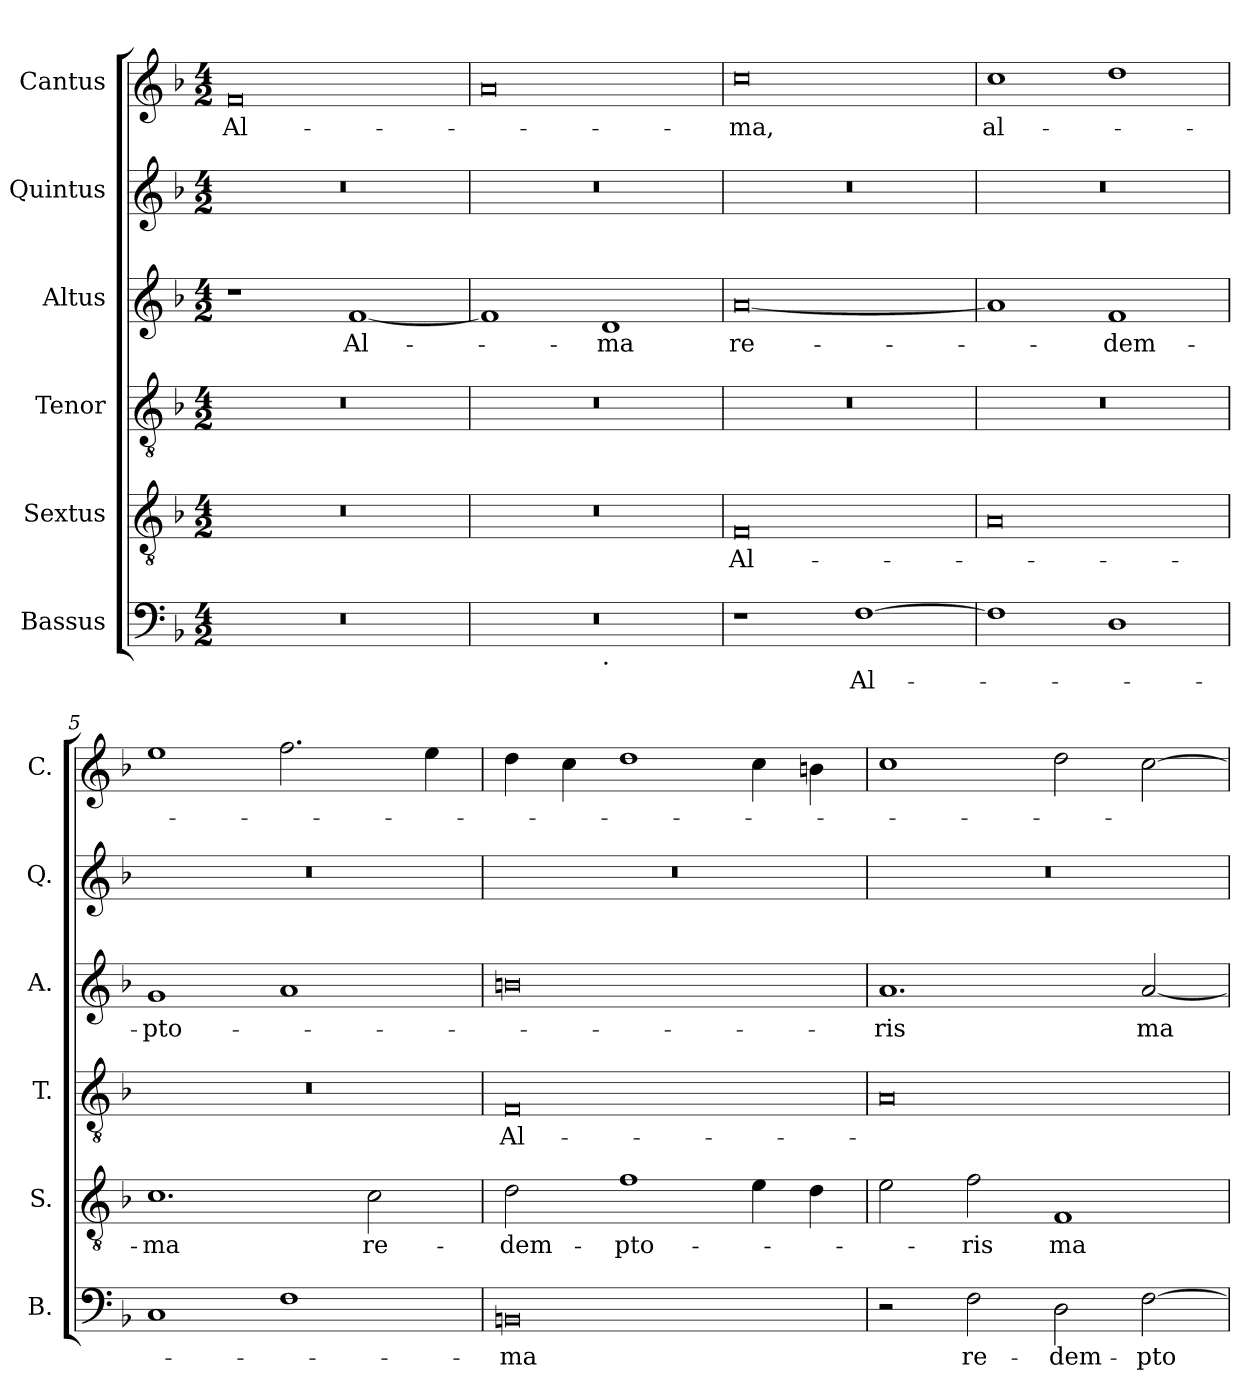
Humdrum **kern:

**kern	**text	**kern	**text	**kern	**text	**kern	**text	**kern	**kern	**text
*part6	*part6	*part5	*part5	*part4	*part4	*part3	*part3	*part2	*part1	*part1
*staff6	*staff6	*staff5	*staff5	*staff4	*staff4	*staff3	*staff3	*staff2	*staff1	*staff1
*I"Bassus	*	*I"Sextus	*	*I"Tenor	*	*I"Altus	*	*I"Quintus	*I"Cantus	*
*I'B.	*	*I'S.	*	*I'T.	*	*I'A.	*	*I'Q.	*I'C.	*
*clefF4	*	*clefGv2	*	*clefGv2	*	*clefG2	*	*clefG2	*clefG2	*
*k[b-]	*	*k[b-]	*	*k[b-]	*	*k[b-]	*	*k[b-]	*k[b-]	*
*M4/2	*	*M4/2	*	*M4/2	*	*M4/2	*	*M4/2	*M4/2	*
=1	=1	=1	=1	=1	=1	=1	=1	=1	=1	=1
!	!	!	!	!	!	!	!	!	!	!LO:LY:b
0r	.	0r	.	0r	.	1r	.	0r	0f	Al-
!	!	!	!	!	!	!	!LO:LY:b	!	!	!
.	.	.	.	.	.	[1f	Al-	.	.	.
=2	=2	=2	=2	=2	=2	=2	=2	=2	=2	=2
*^	*	*	*	*	*	*	*	*	*	*
0r	1ryy	.	0r	.	0r	.	1f]	.	0r	0a	.
!	!LO:TX:b:t=.	!	!	!	!	!	!	!	!	!	!
!	!	!	!	!	!	!	!	!LO:LY:b	!	!	!
.	1ryy	.	.	.	.	.	1d	-ma	.	.	.
=3	=3	=3	=3	=3	=3	=3	=3	=3	=3	=3	=3
!	!	!	!	!LO:LY:b	!	!	!	!LO:LY:b	!	!	!LO:LY:b
*v	*v	*	*	*	*	*	*	*	*	*	*
1r	.	0F	Al-	0r	.	[0a	re-	0r	0cc	-ma,
!	!LO:LY:b	!	!	!	!	!	!	!	!	!
[1F	Al-	.	.	.	.	.	.	.	.	.
=4	=4	=4	=4	=4	=4	=4	=4	=4	=4	=4
!	!	!	!	!	!	!	!	!	!	!LO:LY:b
1F]	.	0A	.	0r	.	1a]	.	0r	1cc	al-
!	!	!	!	!	!	!	!LO:LY:b	!	!	!
1D	.	.	.	.	.	1f	-dem-	.	1dd	.
=5	=5	=5	=5	=5	=5	=5	=5	=5	=5	=5
!	!	!	!LO:LY:b	!	!	!	!LO:LY:b	!	!	!
1C	.	1.c	-ma	0r	.	1g	-pto-	0r	1ee	.
1F	.	.	.	.	.	1a	.	.	2.ff\	.
!	!	!	!LO:LY:b	!	!	!	!	!	!	!
.	.	2c\	re-	.	.	.	.	.	.	.
.	.	.	.	.	.	.	.	.	4ee\	.
=6	=6	=6	=6	=6	=6	=6	=6	=6	=6	=6
!	!LO:LY:b	!	!LO:LY:b	!	!LO:LY:b	!	!	!	!	!
0BBn	-ma	2d\	-dem-	0F	Al-	0bn	.	0r	4dd\	.
.	.	.	.	.	.	.	.	.	4cc\	.
!	!	!	!LO:LY:b	!	!	!	!	!	!	!
.	.	1f	-pto-	.	.	.	.	.	1dd	.
.	.	4e\	.	.	.	.	.	.	4cc\	.
.	.	4d\	.	.	.	.	.	.	4bn\	.
=7	=7	=7	=7	=7	=7	=7	=7	=7	=7	=7
!	!	!	!	!	!	!	!LO:LY:b	!	!	!
2r	.	2e\	.	0A	.	1.a	-ris	0r	1cc	.
!	!LO:LY:b	!	!LO:LY:b	!	!	!	!	!	!	!
2F\	re-	2f\	-ris	.	.	.	.	.	.	.
!	!LO:LY:b	!	!LO:LY:b	!	!	!	!	!	!	!
2D\	-dem-	1F	ma-	.	.	.	.	.	2dd\	.
!	!LO:LY:b	!	!	!	!	!	!LO:LY:b	!	!	!
[2F\	-pto-	.	.	.	.	[2a/	ma-	.	[2cc\	.
=	=	=	=	=	=	=	=	=	=	=
*-	*-	*-	*-	*-	*-	*-	*-	*-	*-	*-
